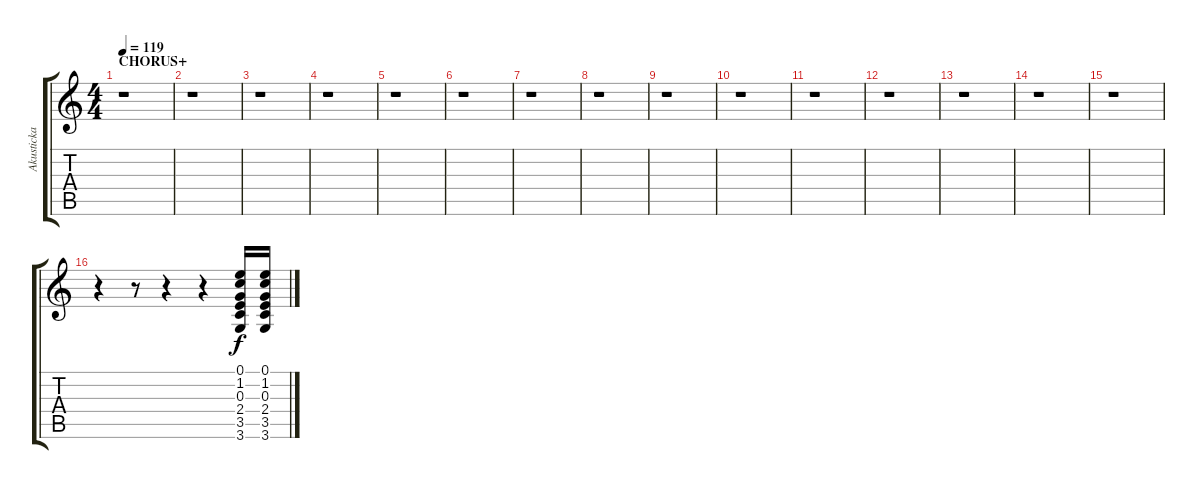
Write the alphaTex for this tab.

\track ("Akusticka gitara 2" "Akusticka ") {instrument acousticguitarsteel}
\staff {score tabs}
\tuning (E4 B3 G3 D3 A2 E2) {hide}
\ts (4 4)
\section ("" "CHORUS+")
\tempo 119
\clef g2
\ks c
r.1{dy f} |
r.1 |
r.1 |
r.1 |
r.1 |
r.1 |
r.1 |
r.1 |
r.1 |
r.1 |
r.1 |
r.1 |
r.1 |
r.1 |
r.1 |
r.4 r.8 r.4 r.4 (0.1 1.2 0.3 2.4 3.5 3.6).16 (0.1 1.2 0.3 2.4 3.5 3.6).16
